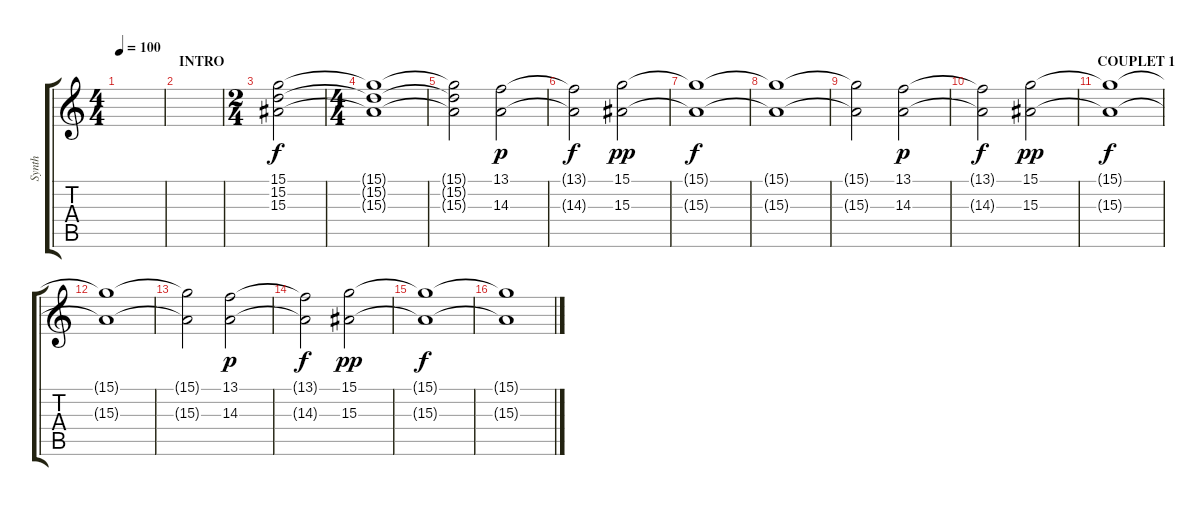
\track ("Synth" "Synth") {instrument synthstrings2}
\staff {score tabs}
\tuning (E4 B3 G3 D3 A2 E2) {hide}
\ts (4 4)
\tempo 100
\clef g2
\ks c
|
\section ("" "INTRO")
|
\ts (2 4)
(15.1 15.2 15.3).2 |
\ts (4 4)
(15.1{t} 15.2{t} 15.3{t}).1{dy f} |
(15.1{t} 15.2{t} 15.3{t}).2 (13.1 14.3).2{dy p} |
(13.1{t} 14.3{t}).2{dy f} (15.1 15.3).2{dy pp} |
(15.1{t} 15.3{t}).1{dy f} |
(15.1{t} 15.3{t}).1 |
(15.1{t} 15.3{t}).2 (13.1 14.3).2{dy p} |
(13.1{t} 14.3{t}).2{dy f} (15.1 15.3).2{dy pp} |
\section ("" "COUPLET 1")
(15.1{t} 15.3{t}).1{dy f} |
(15.1{t} 15.3{t}).1 |
(15.1{t} 15.3{t}).2 (13.1 14.3).2{dy p} |
(13.1{t} 14.3{t}).2{dy f} (15.1 15.3).2{dy pp} |
(15.1{t} 15.3{t}).1{dy f} |
(15.1{t} 15.3{t}).1
